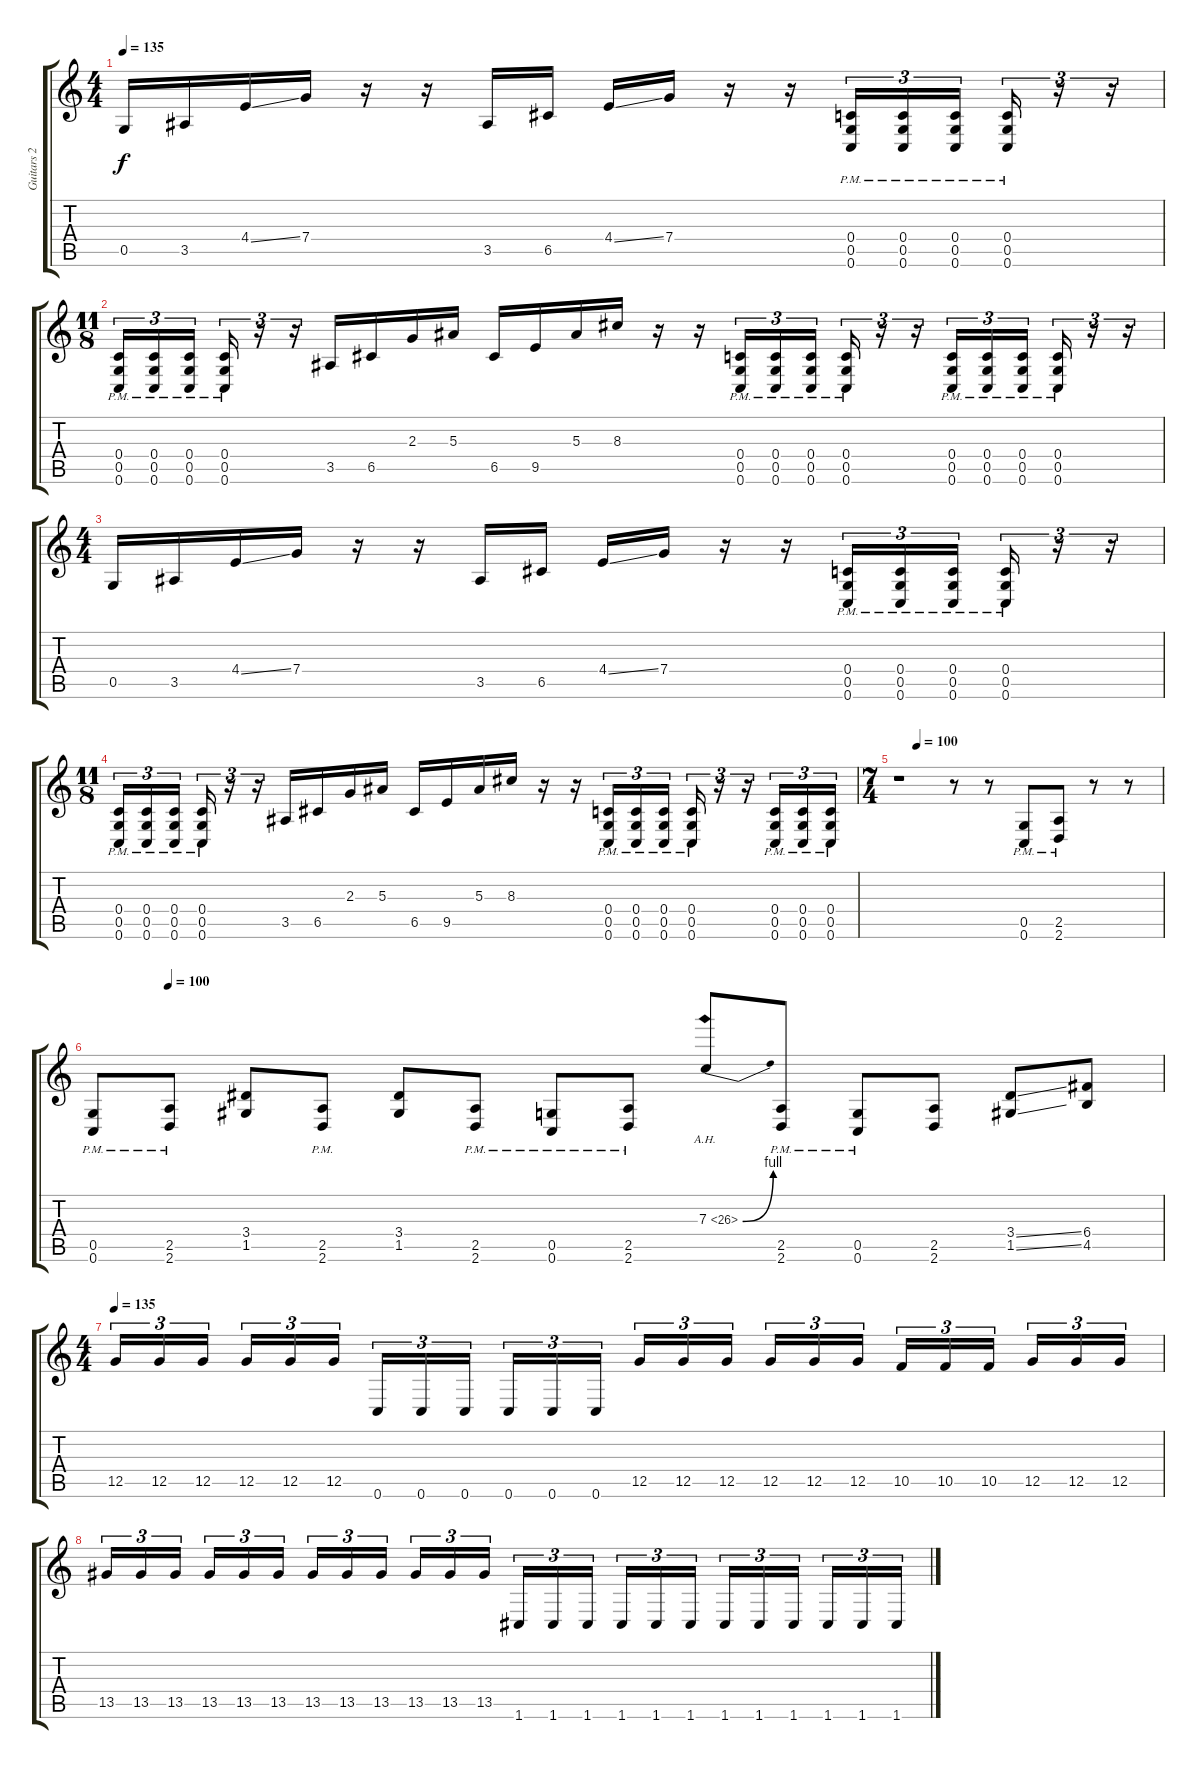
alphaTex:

\track ("Guitars 2" "Guitars 2") {instrument distortionguitar}
\staff {score tabs}
\tuning (D4 A3 F3 C3 G2 C2) {hide}
\ts (4 4)
\tempo 135
\clef g2
\ks c
0.5.16{dy f} 3.5.16 4.4{ss}.16 7.4.16 r.16 r.16 3.5.16 6.5.16 4.4{ss}.16 7.4.16 r.16 r.16 (0.4{pm} 0.5{pm} 0.6{pm}).16{tu (3 2)} (0.4{pm} 0.5{pm} 0.6{pm}).16{tu (3 2)} (0.4{pm} 0.5{pm} 0.6{pm}).16{tu (3 2) beam splitsecondary} (0.4{pm} 0.5{pm} 0.6{pm}).16{tu (3 2)} r.16{tu (3 2)} r.16{tu (3 2)} |
\ts (11 8)
(0.4{pm} 0.5{pm} 0.6{pm}).16{tu (3 2)} (0.4{pm} 0.5{pm} 0.6{pm}).16{tu (3 2)} (0.4{pm} 0.5{pm} 0.6{pm}).16{tu (3 2)} (0.4{pm} 0.5{pm} 0.6{pm}).16{tu (3 2)} r.16{tu (3 2)} r.16{tu (3 2)} 3.5.16 6.5.16 2.3.16 5.3.16 6.5.16 9.5.16 5.3.16 8.3.16 r.16 r.16 (0.4{pm} 0.5{pm} 0.6{pm}).16{tu (3 2)} (0.4{pm} 0.5{pm} 0.6{pm}).16{tu (3 2)} (0.4{pm} 0.5{pm} 0.6{pm}).16{tu (3 2)} (0.4{pm} 0.5{pm} 0.6{pm}).16{tu (3 2)} r.16{tu (3 2)} r.16{tu (3 2)} (0.4{pm} 0.5{pm} 0.6{pm}).16{tu (3 2)} (0.4{pm} 0.5{pm} 0.6{pm}).16{tu (3 2)} (0.4{pm} 0.5{pm} 0.6{pm}).16{tu (3 2)} (0.4{pm} 0.5{pm} 0.6{pm}).16{tu (3 2)} r.16{tu (3 2)} r.16{tu (3 2)} |
\ts (4 4)
0.5.16 3.5.16 4.4{ss}.16 7.4.16 r.16 r.16 3.5.16 6.5.16 4.4{ss}.16 7.4.16 r.16 r.16 (0.4{pm} 0.5{pm} 0.6{pm}).16{tu (3 2)} (0.4{pm} 0.5{pm} 0.6{pm}).16{tu (3 2)} (0.4{pm} 0.5{pm} 0.6{pm}).16{tu (3 2) beam splitsecondary} (0.4{pm} 0.5{pm} 0.6{pm}).16{tu (3 2)} r.16{tu (3 2)} r.16{tu (3 2)} |
\ts (11 8)
(0.4{pm} 0.5{pm} 0.6{pm}).16{tu (3 2)} (0.4{pm} 0.5{pm} 0.6{pm}).16{tu (3 2)} (0.4{pm} 0.5{pm} 0.6{pm}).16{tu (3 2)} (0.4{pm} 0.5{pm} 0.6{pm}).16{tu (3 2)} r.16{tu (3 2)} r.16{tu (3 2)} 3.5.16 6.5.16 2.3.16 5.3.16 6.5.16 9.5.16 5.3.16 8.3.16 r.16 r.16 (0.4{pm} 0.5{pm} 0.6{pm}).16{tu (3 2)} (0.4{pm} 0.5{pm} 0.6{pm}).16{tu (3 2)} (0.4{pm} 0.5{pm} 0.6{pm}).16{tu (3 2)} (0.4{pm} 0.5{pm} 0.6{pm}).16{tu (3 2)} r.16{tu (3 2)} r.16{tu (3 2)} (0.4{pm} 0.5{pm} 0.6{pm}).16{tu (3 2)} (0.4{pm} 0.5{pm} 0.6{pm}).16{tu (3 2)} (0.4{pm} 0.5{pm} 0.6{pm}).16{tu (3 2)} |
\ts (7 4)
\tempo (100 0.07142857142857142)
r.1 r.8 r.8 (0.5{pm} 0.6{pm}).8 (2.5{pm} 2.6{pm}).8 r.8 r.8 |
\tempo (100 0.07142857142857142)
(0.5{pm} 0.6{pm}).8 (2.5{pm} 2.6{pm}).8 (3.4 1.5).8 (2.5{pm} 2.6{pm}).8 (3.4 1.5).8 (2.5{pm} 2.6{pm}).8 (0.5{pm} 0.6{pm}).8 (2.5{pm} 2.6{pm}).8 7.3{be (bend 0 0 60 4) ah 19}.8 (2.5{pm} 2.6{pm}).8 (0.5{pm} 0.6{pm}).8 (2.5 2.6).8 (3.4{ss} 1.5{ss}).8 (6.4 4.5).8 |
\ts (4 4)
\tempo 135
12.5.16{tu (3 2)} 12.5.16{tu (3 2)} 12.5.16{tu (3 2) beam splitsecondary} 12.5.16{tu (3 2)} 12.5.16{tu (3 2)} 12.5.16{tu (3 2)} 0.6.16{tu (3 2)} 0.6.16{tu (3 2)} 0.6.16{tu (3 2) beam splitsecondary} 0.6.16{tu (3 2)} 0.6.16{tu (3 2)} 0.6.16{tu (3 2)} 12.5.16{tu (3 2)} 12.5.16{tu (3 2)} 12.5.16{tu (3 2) beam splitsecondary} 12.5.16{tu (3 2)} 12.5.16{tu (3 2)} 12.5.16{tu (3 2)} 10.5.16{tu (3 2)} 10.5.16{tu (3 2)} 10.5.16{tu (3 2) beam splitsecondary} 12.5.16{tu (3 2)} 12.5.16{tu (3 2)} 12.5.16{tu (3 2)} |
13.5.16{tu (3 2)} 13.5.16{tu (3 2)} 13.5.16{tu (3 2) beam splitsecondary} 13.5.16{tu (3 2)} 13.5.16{tu (3 2)} 13.5.16{tu (3 2)} 13.5.16{tu (3 2)} 13.5.16{tu (3 2)} 13.5.16{tu (3 2) beam splitsecondary} 13.5.16{tu (3 2)} 13.5.16{tu (3 2)} 13.5.16{tu (3 2)} 1.6.16{tu (3 2)} 1.6.16{tu (3 2)} 1.6.16{tu (3 2) beam splitsecondary} 1.6.16{tu (3 2)} 1.6.16{tu (3 2)} 1.6.16{tu (3 2)} 1.6.16{tu (3 2)} 1.6.16{tu (3 2)} 1.6.16{tu (3 2) beam splitsecondary} 1.6.16{tu (3 2)} 1.6.16{tu (3 2)} 1.6.16{tu (3 2)}
